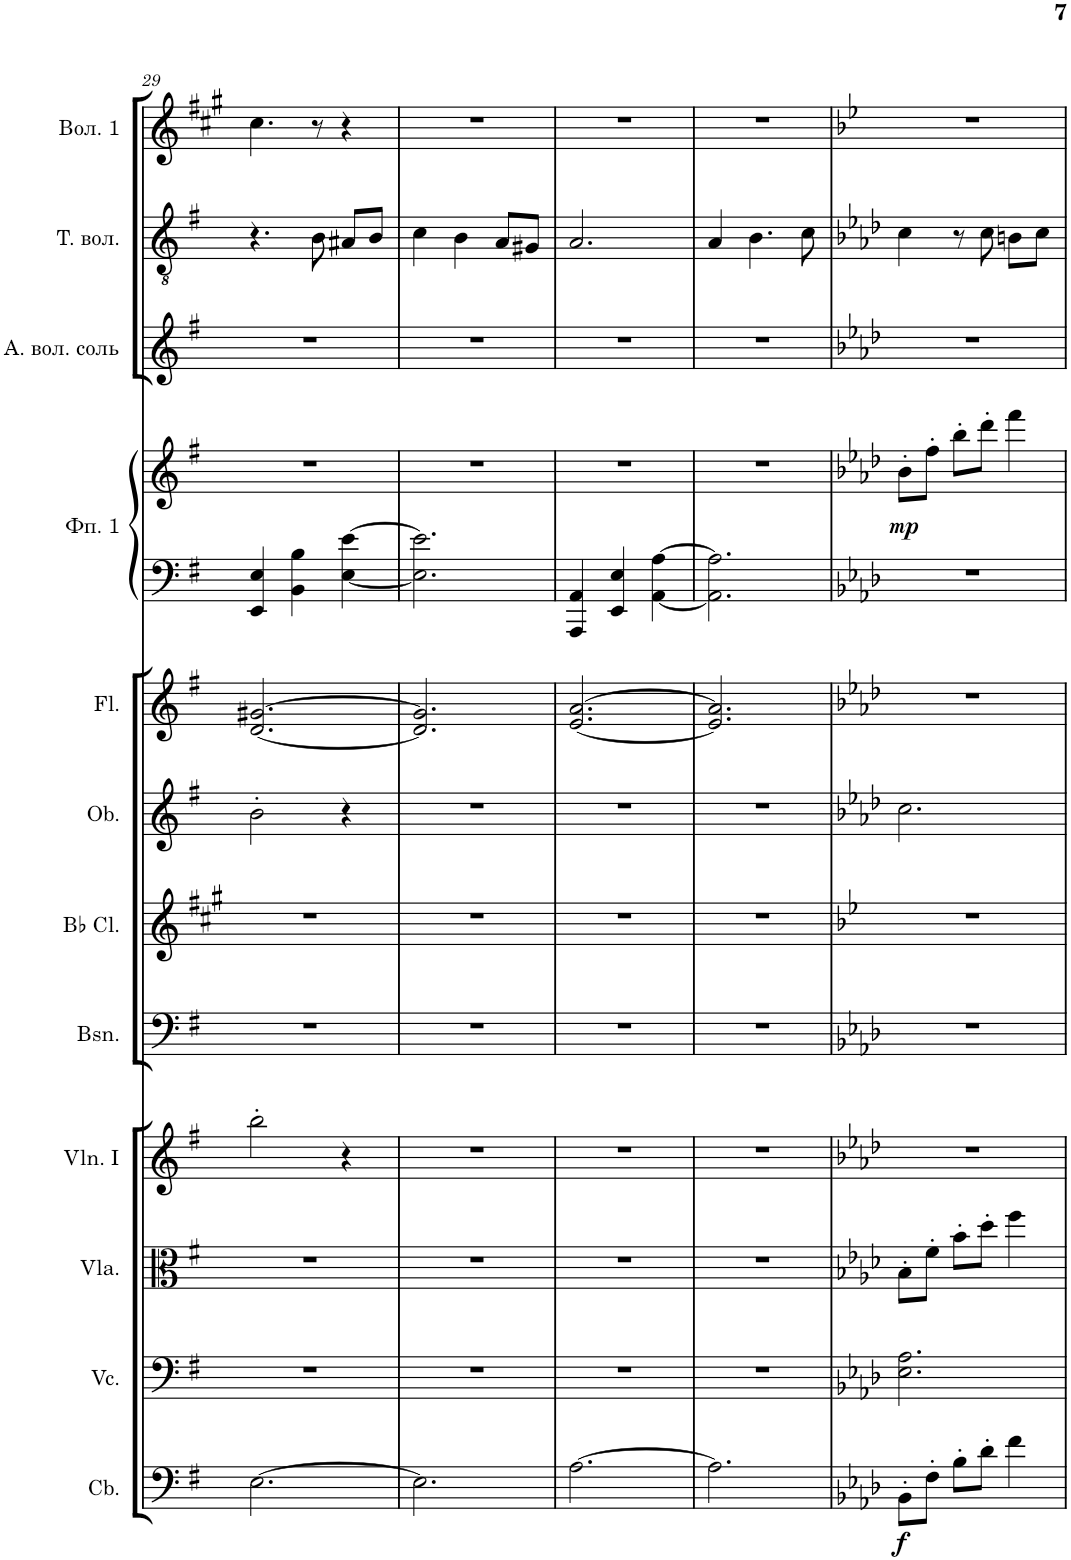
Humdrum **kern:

**kern	**dynam	**kern	**kern	**kern	**kern	**kern	**kern	**kern	**kern	**kern	**dynam	**kern	**kern	**kern
*part12	*part12	*part11	*part10	*part9	*part8	*part7	*part6	*part5	*part4	*part4	*part4	*part3	*part2	*part1
*staff13	*staff13	*staff12	*staff11	*staff10	*staff9	*staff8	*staff7	*staff6	*staff5	*staff4	*staff4/5	*staff3	*staff2	*staff1
*I"Contrabasses	*	*I"Violoncellos	*I"Violas	*I"Violins I	*I"Bassoons	*I"Clarinets in Bb	*I"Oboes	*I"Flutes	*I"Фортепиано 1	*	*	*I"Альтовая волынка соль	*I"Теноровая волынка	*I"Волынка 1
*I'Cb.	*	*I'Vc.	*I'Vla.	*I'Vln. I	*I'Bsn.	*	*I'Ob.	*I'Fl.	*	*	*	*	*	*
!!LO:PB:g=z
*clefF4	*	*clefF4	*clefC3	*clefG2	*clefF4	*clefG2	*clefG2	*clefG2	*clefF4	*clefG2	*	*clefG2	*clefGv2	*clefG2
*Trd7c12	*	*	*	*	*	*Trd1c2	*	*	*	*	*	*Trd12c21	*Trd12c21	*Trd1c2
*k[f#]	*	*k[f#]	*k[f#]	*k[f#]	*k[f#]	*k[f#c#g#]	*k[f#]	*k[f#]	*k[f#]	*k[f#]	*	*k[f#]	*k[f#]	*k[f#c#g#]
*M3/4	*	*M3/4	*M3/4	*M3/4	*M3/4	*M3/4	*M3/4	*M3/4	*M3/4	*M3/4	*	*M3/4	*M3/4	*M3/4
=29	=29	=29	=29	=29	=29	=29	=29	=29	=29	=29	=29	=29	=29	=29
[2.E\	.	2.r	2.r	2bb'\	2.r	2.r	2b'\	[2.d/ [2.g#X/	4EE/ 4E/	2.r	.	2.r	4.r	4.cc#\
.	.	.	.	.	.	.	.	.	4BB\ 4B\	.	.	.	.	.
.	.	.	.	.	.	.	.	.	.	.	.	.	8B\	8r
.	.	.	.	4r	.	.	4r	.	[4E\ [4e\	.	.	.	8A#X/L	4r
.	.	.	.	.	.	.	.	.	.	.	.	.	8B/J	.
=30	=30	=30	=30	=30	=30	=30	=30	=30	=30	=30	=30	=30	=30	=30
2.E\]	.	2.r	2.r	2.r	2.r	2.r	2.r	2.d/] 2.g#/]	2.E\] 2.e\]	2.r	.	2.r	4c\	2.r
.	.	.	.	.	.	.	.	.	.	.	.	.	4B\	.
.	.	.	.	.	.	.	.	.	.	.	.	.	8A/L	.
.	.	.	.	.	.	.	.	.	.	.	.	.	8G#X/J	.
=31	=31	=31	=31	=31	=31	=31	=31	=31	=31	=31	=31	=31	=31	=31
[2.A\	.	2.r	2.r	2.r	2.r	2.r	2.r	[2.e/ [2.a/	4AAA/ 4AA/	2.r	.	2.r	2.A/	2.r
.	.	.	.	.	.	.	.	.	4EE/ 4E/	.	.	.	.	.
.	.	.	.	.	.	.	.	.	[4AA\ [4A\	.	.	.	.	.
=32	=32	=32	=32	=32	=32	=32	=32	=32	=32	=32	=32	=32	=32	=32
2.A\]	.	2.r	2.r	2.r	2.r	2.r	2.r	2.e/] 2.a/]	2.AA\] 2.A\]	2.r	.	2.r	4A/	2.r
.	.	.	.	.	.	.	.	.	.	.	.	.	4.B\	.
.	.	.	.	.	.	.	.	.	.	.	.	.	8c\	.
=33	=33	=33	=33	=33	=33	=33	=33	=33	=33	=33	=33	=33	=33	=33
*k[b-e-a-d-]	*	*k[b-e-a-d-]	*k[b-e-a-d-]	*k[b-e-a-d-]	*k[b-e-a-d-]	*k[b-e-]	*k[b-e-a-d-]	*k[b-e-a-d-]	*k[b-e-a-d-]	*k[b-e-a-d-]	*	*k[b-e-a-d-]	*k[b-e-a-d-]	*k[b-e-]
!	!LO:DY:b	!	!	!	!	!	!	!	!	!	!LO:DY:b	!	!	!
8BB-'\L	f	2.E-\ 2.A-\	8B-'\L	2.r	2.r	2.r	2.cc\	2.r	2.r	8b-'\L	mp	2.r	4c\	2.r
8F'\J	.	.	8f'\J	.	.	.	.	.	.	8ff'\J	.	.	.	.
8B-'\L	.	.	8b-'\L	.	.	.	.	.	.	8bb-'\L	.	.	8r	.
8d-'\J	.	.	8dd-'\J	.	.	.	.	.	.	8ddd-'\J	.	.	8c\	.
4f\	.	.	4ff\	.	.	.	.	.	.	4fff\	.	.	8Bn\L	.
.	.	.	.	.	.	.	.	.	.	.	.	.	8c\J	.
=	=	=	=	=	=	=	=	=	=	=	=	=	=	=
*-	*-	*-	*-	*-	*-	*-	*-	*-	*-	*-	*-	*-	*-	*-
